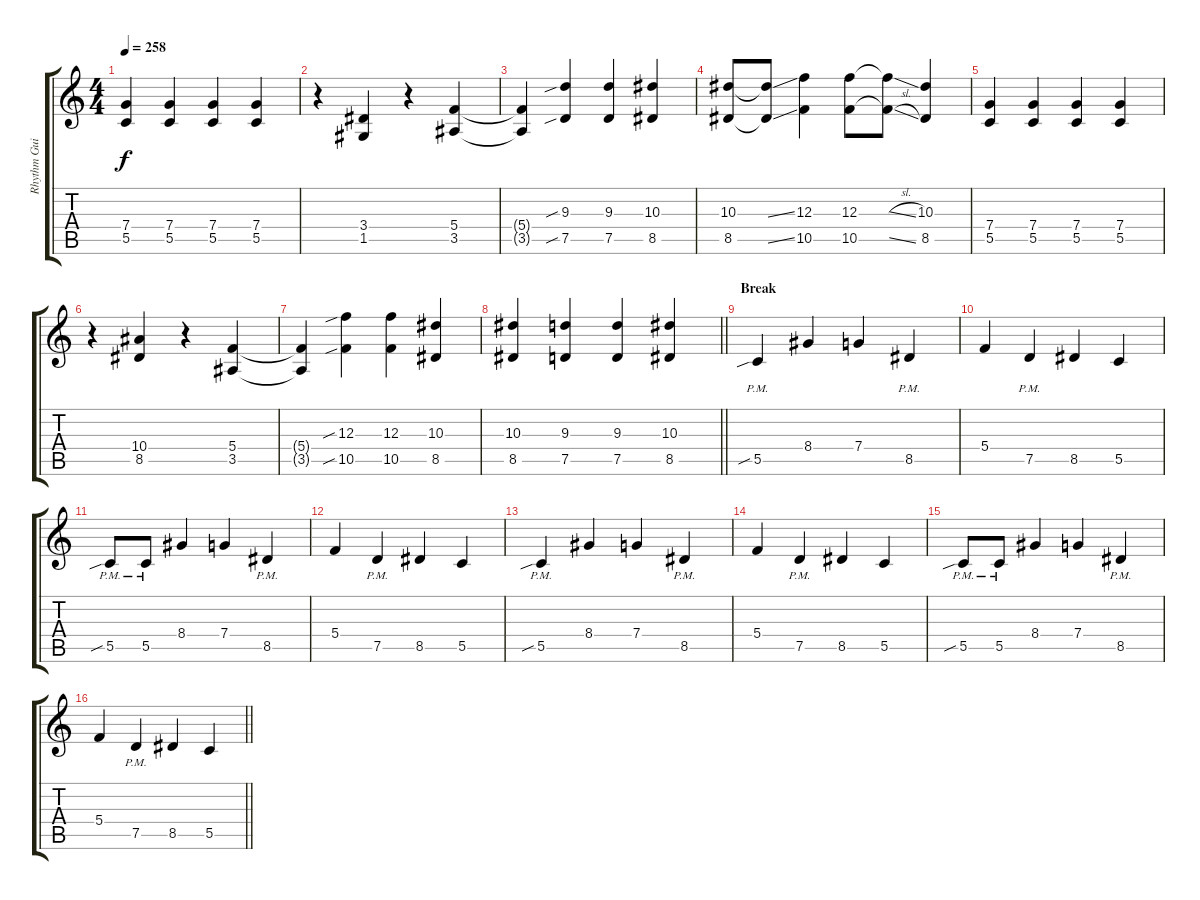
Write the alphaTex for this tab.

\track ("Rhythm Guitar" "Rhythm Gui") {instrument distortionguitar}
\staff {score tabs}
\tuning (D4 A3 F3 C3 G2 C2) {hide}
\ts (4 4)
\tempo 258
\clef g2
\ks c
(7.4 5.5).4{dy f} (7.4 5.5).4 (7.4 5.5).4 (7.4 5.5).4 |
r.4 (3.4 1.5).4 r.4 (5.4 3.5).4 |
(5.4{t} 3.5{t}).4 (9.3{sib} 7.5{sib}).4 (9.3 7.5).4 (10.3 8.5).4 |
(10.3 8.5).8 (10.3{ss t} 8.5{ss t}).8 (12.3 10.5).4 (12.3 10.5).8 (12.3{sl t} 10.5{sl t}).8 (10.3 8.5).4 |
(7.4 5.5).4 (7.4 5.5).4 (7.4 5.5).4 (7.4 5.5).4 |
r.4 (10.4 8.5).4 r.4 (5.4 3.5).4 |
(5.4{t} 3.5{t}).4 (12.3{sib} 10.5{sib}).4 (12.3 10.5).4 (10.3 8.5).4 |
\barLineRight lightlight
(10.3 8.5).4 (9.3 7.5).4 (9.3 7.5).4 (10.3 8.5).4 |
\section ("" "Break")
5.5{sib pm}.4{volume 15 balance 9} 8.4.4 7.4.4 8.5{pm}.4 |
5.4.4 7.5{pm}.4 8.5.4 5.5.4 |
5.5{sib pm}.8 5.5{pm}.8 8.4.4 7.4.4 8.5{pm}.4 |
5.4.4 7.5{pm}.4 8.5.4 5.5.4 |
5.5{sib pm}.4 8.4.4 7.4.4 8.5{pm}.4 |
5.4.4 7.5{pm}.4 8.5.4 5.5.4 |
5.5{sib pm}.8 5.5{pm}.8 8.4.4 7.4.4 8.5{pm}.4 |
\barLineRight lightlight
5.4.4 7.5{pm}.4 8.5.4 5.5.4
